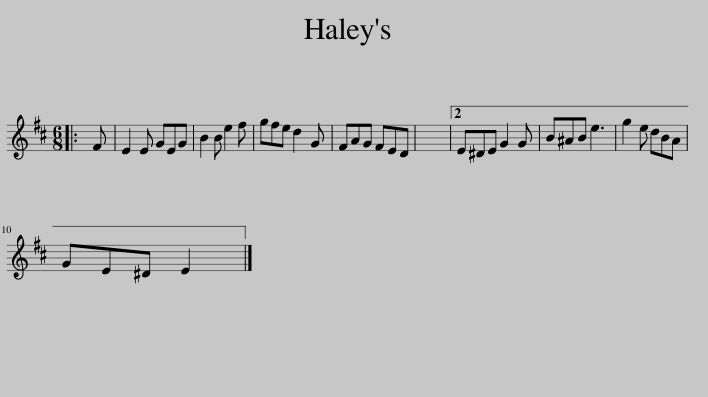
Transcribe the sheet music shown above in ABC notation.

X:1
L:1/8
M:6/8
I:linebreak $
K:D
V:1 treble
V:1
|: F | E2 E GEG | B2 B e2 f | gfe d2 G | FAG FED | %5
 x6 |2 E^DE G2 G | B^AB e3 | g2 e dBA |$ GE^D E2 |] %10
